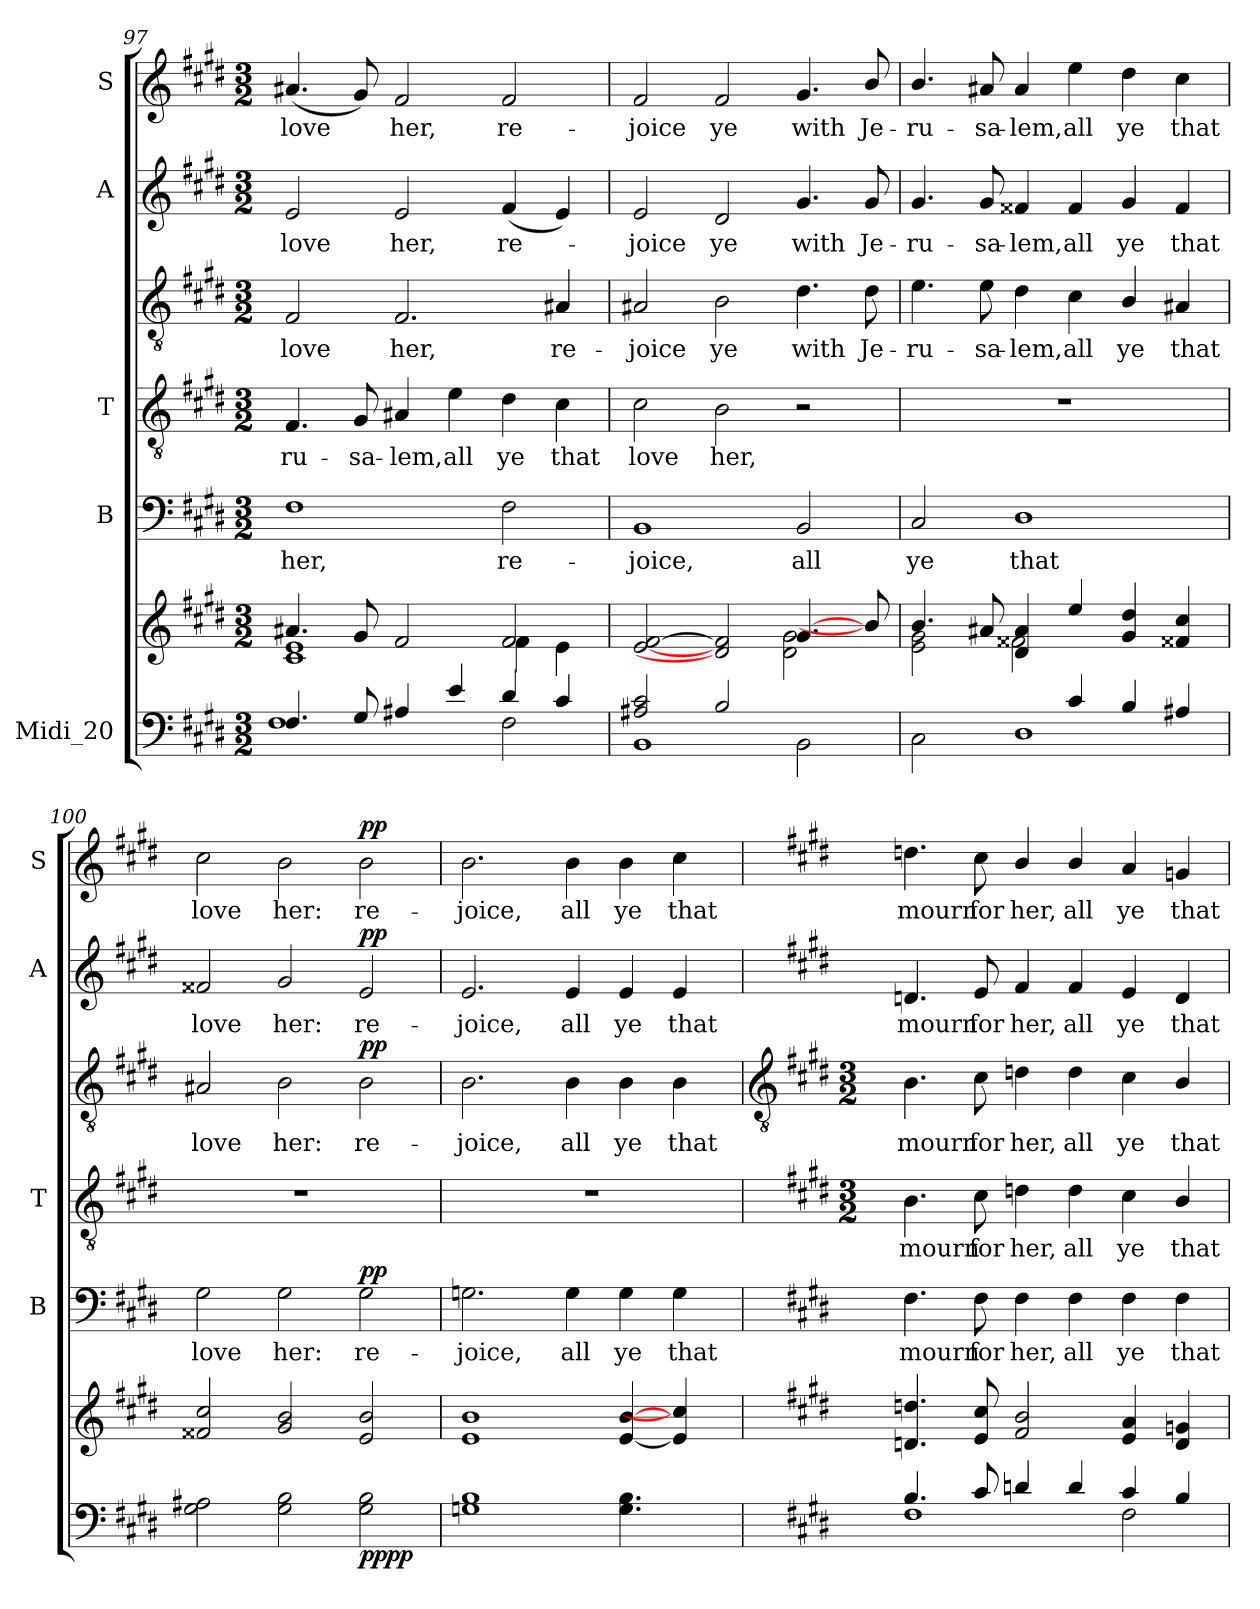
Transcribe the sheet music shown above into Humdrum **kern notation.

**kern	**kern	**dynam	**kern	**text	**dynam	**kern	**text	**kern	**text	**dynam	**kern	**text	**dynam	**kern	**text	**dynam
*part5	*part5	*part5	*part4	*part4	*part4	*part3	*part3	*part3	*part3	*part3	*part2	*part2	*part2	*part1	*part1	*part1
*staff7	*staff6	*staff6/7	*staff5	*staff5	*staff5	*staff4	*staff4	*staff3	*staff3	*staff3/4	*staff2	*staff2	*staff2	*staff1	*staff1	*staff1
*I"Midi_20	*	*	*I"B	*	*	*I"T	*	*	*	*	*I"A	*	*	*I"S	*	*
*	*	*	*I'B	*	*	*I'T	*	*	*	*	*I'A	*	*	*I'S	*	*
!!LO:LB:g=z
*clefF4	*clefG2	*	*clefF4	*	*	*clefGv2	*	*clefGv2	*	*	*clefG2	*	*	*clefG2	*	*
*k[f#c#g#d#]	*k[f#c#g#d#]	*	*k[f#c#g#d#]	*	*	*k[f#c#g#d#]	*	*k[f#c#g#d#]	*	*	*k[f#c#g#d#]	*	*	*k[f#c#g#d#]	*	*
*E:	*E:	*	*E:	*	*	*E:	*	*E:	*	*	*E:	*	*	*E:	*	*
*M3/2	*M3/2	*	*M3/2	*	*	*M3/2	*	*M3/2	*	*	*M3/2	*	*	*M3/2	*	*
=97	=97	=97	=97	=97	=97	=97	=97	=97	=97	=97	=97	=97	=97	=97	=97	=97
*^	*^	*	*	*	*	*	*	*	*	*	*	*	*	*	*	*
!	!	!	!	!	!	!LO:LY:b	!	!	!LO:LY:b	!	!LO:LY:b	!	!	!LO:LY:b	!	!	!LO:LY:b	!
4.F#/	1F#\	4.a#X/	1c#\ 1e\	.	1F#	her,	.	4.F#	-ru-	2F#	-love	.	2e	love	.	(<4.a#X	love	.
!	!	!	!	!	!	!	!	!	!LO:LY:b	!	!	!	!	!	!	!	!	!
8G#/	.	8g#/	.	.	.	.	.	8G#	-sa-	.	.	.	.	.	.	8g#)	.	.
!	!	!	!	!	!	!	!	!	!LO:LY:b	!	!LO:LY:b	!	!	!LO:LY:b	!	!	!LO:LY:b	!
4A#X/	.	2f#/	.	.	.	.	.	4A#X	-lem,	2.F#	her,	.	2e	her,	.	2f#	her,	.
!	!	!	!	!	!	!	!	!	!LO:LY:b	!	!	!	!	!	!	!	!	!
4e/	.	.	.	.	.	.	.	4e	all	.	.	.	.	.	.	.	.	.
!	!	!	!	!	!	!LO:LY:b	!	!	!LO:LY:b	!	!	!	!	!LO:LY:b	!	!	!LO:LY:b	!
4d#/	2F#\	2f#/	4f#\	.	2F#	re-	.	4d#	ye	.	.	.	(<4f#	re-	.	2f#	re-	.
!	!	!	!	!	!	!	!	!	!LO:LY:b	!	!LO:LY:b	!	!	!	!	!	!	!
4c#/	.	.	4e\	.	.	.	.	4c#	that	4A#X	re-	.	4e)	.	.	.	.	.
=98	=98	=98	=98	=98	=98	=98	=98	=98	=98	=98	=98	=98	=98	=98	=98	=98	=98	=98
!	!	!	!	!	!	!LO:LY:b	!	!	!LO:LY:b	!	!LO:LY:b	!	!	!LO:LY:b	!	!	!LO:LY:b	!
2A#X/ 2c#/	1BB\	[2e/ [2f#/	1ryy	.	1BB	-joice,	.	2c#	-love	2A#X	joice	.	2e	joice	.	2f#	-joice	.
!	!	!	!	!	!	!	!	!	!LO:LY:b	!	!LO:LY:b	!	!	!LO:LY:b	!	!	!LO:LY:b	!
2B/	.	2d#/] 2f#/]	.	.	.	.	.	2B	her,	2B	ye	.	2d#	ye	.	2f#	ye	.
!	!	!	!	!	!	!LO:LY:b	!	!	!	!	!LO:LY:b	!	!	!LO:LY:b	!	!	!LO:LY:b	!
2ryy	2BB\	[4.g#/	2d#\ 2g#\	.	2BB	all	.	2r	.	4.d#	with	.	4.g#	with	.	4.g#	with	.
!	!	!	!	!	!	!	!	!	!	!	!LO:LY:b	!	!	!LO:LY:b	!	!	!LO:LY:b	!
.	.	8b/]	.	.	.	.	.	.	.	8d#	Je-	.	8g#	Je-	.	8b/	Je-	.
=99	=99	=99	=99	=99	=99	=99	=99	=99	=99	=99	=99	=99	=99	=99	=99	=99	=99	=99
!	!	!	!	!	!	!LO:LY:b	!	!LO:N:vis=1	!	!	!LO:LY:b	!	!	!LO:LY:b	!	!	!LO:LY:b	!
2.ryy	2C#\	4.b/	2e\ 2g#\	.	2C#	ye	.	1.r	.	4.e	ru-	.	4.g#	-ru-	.	4.b/	-ru-	.
!	!	!	!	!	!	!	!	!	!	!	!LO:LY:b	!	!	!LO:LY:b	!	!	!LO:LY:b	!
.	.	8a#X/	.	.	.	.	.	.	.	8e	-sa-	.	8g#	-sa-	.	8a#X	-sa-	.
!	!	!	!	!	!	!LO:LY:b	!	!	!	!	!LO:LY:b	!	!	!LO:LY:b	!	!	!LO:LY:b	!
.	1D#\	4d#/ 4a#/	2f##X\	.	1D#	that	.	.	.	4d#	-lem,	.	4f##X	-lem,	.	4a#	-lem,	.
!	!	!	!	!	!	!	!	!	!	!	!LO:LY:b	!	!	!LO:LY:b	!	!	!LO:LY:b	!
4c#/	.	4ee/	.	.	.	.	.	.	.	4c#	all	.	4f##	all	.	4ee	all	.
!	!	!	!	!	!	!	!	!	!	!	!LO:LY:b	!	!	!LO:LY:b	!	!	!LO:LY:b	!
4B/	.	4g#/ 4dd#/	2ryy	.	.	.	.	.	.	4B/	ye	.	4g#	ye	.	4dd#	ye	.
!	!	!	!	!	!	!	!	!	!	!	!LO:LY:b	!	!	!LO:LY:b	!	!	!LO:LY:b	!
4A#X/	.	4f##X/ 4cc#/	.	.	.	.	.	.	.	4A#X	that	.	4f##	that	.	4cc#	that	.
*	*	*v	*v	*	*	*	*	*	*	*	*	*	*	*	*	*	*	*
=100	=100	=100	=100	=100	=100	=100	=100	=100	=100	=100	=100	=100	=100	=100	=100	=100	=100
!	!	!	!	!	!LO:LY:b	!	!LO:N:vis=1	!	!	!LO:LY:b	!	!	!LO:LY:b	!	!	!LO:LY:b	!
1.ryy	2G#\ 2A#X\	2f##X/ 2cc#/	.	2G#	love	.	1.r	.	2A#X	love	.	2f##X	love	.	2cc#	love	.
!	!	!	!	!	!LO:LY:b	!	!	!	!	!LO:LY:b	!	!	!LO:LY:b	!	!	!LO:LY:b	!
.	2G#\ 2B\	2g#/ 2b/	.	2G#	her:	.	.	.	2B	her:	.	2g#	her:	.	2b	her:	.
!	!	!	!LO:DY:b=2	!	!LO:LY:b	!	!	!	!	!LO:LY:b	!	!	!LO:LY:b	!	!	!LO:LY:b	!
!	!	!	!LO:DY:n=1:b	!	!	!LO:DY:b	!	!	!	!	!LO:DY:b	!	!	!LO:DY:b	!	!	!LO:DY:b
.	2G#\ 2B\	2e/ 2b/	pp pp	2G#	re-	pp	.	.	2B	re-	pp	2e	re-	pp	2b	re-	pp
=101	=101	=101	=101	=101	=101	=101	=101	=101	=101	=101	=101	=101	=101	=101	=101	=101	=101
!	!	!	!	!	!LO:LY:b	!	!LO:N:vis=1	!	!	!LO:LY:b	!	!	!LO:LY:b	!	!	!LO:LY:b	!
1.ryy	1Gn\ 1B\	1e/ 1b/	.	2.Gn	-joice,	.	1.r	.	2.B	-joice,	.	2.e	-joice,	.	2.b	-joice,	.
!	!	!	!	!	!LO:LY:b	!	!	!	!	!LO:LY:b	!	!	!LO:LY:b	!	!	!LO:LY:b	!
.	.	.	.	4G	all	.	.	.	4B	all	.	4e	all	.	4b	all	.
!	!	!	!	!	!LO:LY:b	!	!	!	!	!LO:LY:b	!	!	!LO:LY:b	!	!	!LO:LY:b	!
.	4.G\ 4.B\	[4e/ [4b/	.	4G	ye	.	.	.	4B	ye	.	4e	ye	.	4b	ye	.
!	!	!	!	!	!LO:LY:b	!	!	!	!	!LO:LY:b	!	!	!LO:LY:b	!	!	!LO:LY:b	!
.	.	4e/] 4cc#/]	.	4G	that	.	.	.	4B	that	.	4e	that	.	4cc#	that	.
.	8ryy	.	.	.	.	.	.	.	.	.	.	.	.	.	.	.	.
!!LO:LB:g=z
=102	=102	=102	=102	=102	=102	=102	=102	=102	=102	=102	=102	=102	=102	=102	=102	=102	=102
*	*	*	*	*	*	*	*	*	*clefGv2	*	*	*	*	*	*	*	*
*	*	*	*	*	*	*	*k[f#c#g#d#]	*	*k[f#c#g#d#]	*	*	*	*	*	*	*	*
*	*	*	*	*	*	*	*E:	*	*E:	*	*	*	*	*	*	*	*
*	*	*	*	*	*	*	*M3/2	*	*M3/2	*	*	*	*	*	*	*	*
*	*	*^	*	*	*	*	*	*	*	*	*	*	*	*	*	*	*
!	!	!	!LO:N:vis=1	!	!	!LO:LY:b	!	!	!LO:LY:b	!	!LO:LY:b	!	!	!LO:LY:b	!	!	!LO:LY:b	!
4.B/	1F#\	4.dn/ 4.ddn/	1.ryy	.	4.F#	mourn	.	4.B	mourn	4.B	mourn	.	4.dn	mourn	.	4.ddn	mourn	.
!	!	!	!	!	!	!LO:LY:b	!	!	!LO:LY:b	!	!LO:LY:b	!	!	!LO:LY:b	!	!	!LO:LY:b	!
8c#/	.	8e/ 8cc#/	.	.	8F#	for	.	8c#	for	8c#	for	.	8e	for	.	8cc#	for	.
!	!	!	!	!	!	!LO:LY:b	!	!	!LO:LY:b	!	!LO:LY:b	!	!	!LO:LY:b	!	!	!LO:LY:b	!
4dn/	.	2f#/ 2b/	.	.	4F#	her,	.	4dn\	her,	4dn\	her,	.	4f#/	her,	.	4b/	her,	.
!	!	!	!	!	!	!LO:LY:b	!	!	!LO:LY:b	!	!LO:LY:b	!	!	!LO:LY:b	!	!	!LO:LY:b	!
4d/	.	.	.	.	4F#	all	.	4d\	all	4d\	all	.	4f#/	all	.	4b/	all	.
!	!	!	!	!	!	!LO:LY:b	!	!	!LO:LY:b	!	!LO:LY:b	!	!	!LO:LY:b	!	!	!LO:LY:b	!
4c#/	2F#\	4e/ 4a/	.	.	4F#	ye	.	4c#	ye	4c#	ye	.	4e	ye	.	4a	ye	.
!	!	!	!	!	!	!LO:LY:b	!	!	!LO:LY:b	!	!LO:LY:b	!	!	!LO:LY:b	!	!	!LO:LY:b	!
4B/	.	4d/ 4gn/	.	.	4F#	that	.	4B/	that	4B/	that	.	4d	that	.	4gn	that	.
*v	*v	*	*	*	*	*	*	*	*	*	*	*	*	*	*	*	*	*
*	*v	*v	*	*	*	*	*	*	*	*	*	*	*	*	*	*	*
=	=	=	=	=	=	=	=	=	=	=	=	=	=	=	=	=
*-	*-	*-	*-	*-	*-	*-	*-	*-	*-	*-	*-	*-	*-	*-	*-	*-
